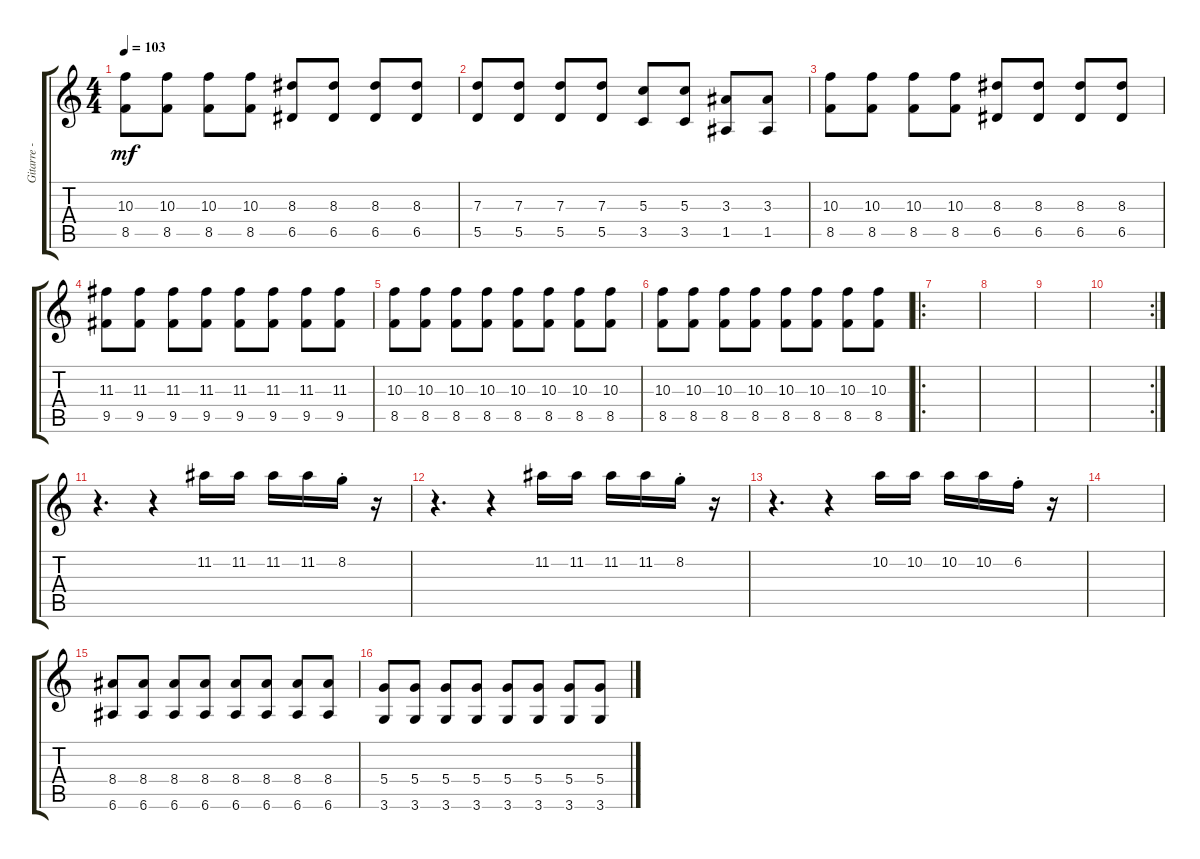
\track ("Gitarre - 1" "Gitarre - ") {instrument overdrivenguitar}
\staff {score tabs}
\tuning (E4 B3 G3 D3 A2 E2) {hide}
\ts (4 4)
\tempo 103
\clef g2
\ks c
(10.3 8.5).8{dy mf} (10.3 8.5).8 (10.3 8.5).8 (10.3 8.5).8 (8.3 6.5).8 (8.3 6.5).8 (8.3 6.5).8 (8.3 6.5).8 |
(7.3 5.5).8 (7.3 5.5).8 (7.3 5.5).8 (7.3 5.5).8 (5.3 3.5).8 (5.3 3.5).8 (3.3 1.5).8 (3.3 1.5).8 |
(10.3 8.5).8 (10.3 8.5).8 (10.3 8.5).8 (10.3 8.5).8 (8.3 6.5).8 (8.3 6.5).8 (8.3 6.5).8 (8.3 6.5).8 |
(11.3 9.5).8 (11.3 9.5).8 (11.3 9.5).8 (11.3 9.5).8 (11.3 9.5).8 (11.3 9.5).8 (11.3 9.5).8 (11.3 9.5).8 |
(10.3 8.5).8 (10.3 8.5).8 (10.3 8.5).8 (10.3 8.5).8 (10.3 8.5).8 (10.3 8.5).8 (10.3 8.5).8 (10.3 8.5).8 |
(10.3 8.5).8 (10.3 8.5).8 (10.3 8.5).8 (10.3 8.5).8 (10.3 8.5).8 (10.3 8.5).8 (10.3 8.5).8 (10.3 8.5).8 |
\ro
|
|
|
\rc 2
|
r.4{d} r.4 11.2.16 11.2.16 11.2.16 11.2.16 8.2{st}.16 r.16 |
r.4{d} r.4 11.2.16 11.2.16 11.2.16 11.2.16 8.2{st}.16 r.16 |
r.4{d} r.4 10.2.16 10.2.16 10.2.16 10.2.16 6.2{st}.16 r.16 |
|
(8.4 6.6).8 (8.4 6.6).8 (8.4 6.6).8 (8.4 6.6).8 (8.4 6.6).8 (8.4 6.6).8 (8.4 6.6).8 (8.4 6.6).8 |
(5.4 3.6).8 (5.4 3.6).8 (5.4 3.6).8 (5.4 3.6).8 (5.4 3.6).8 (5.4 3.6).8 (5.4 3.6).8 (5.4 3.6).8
